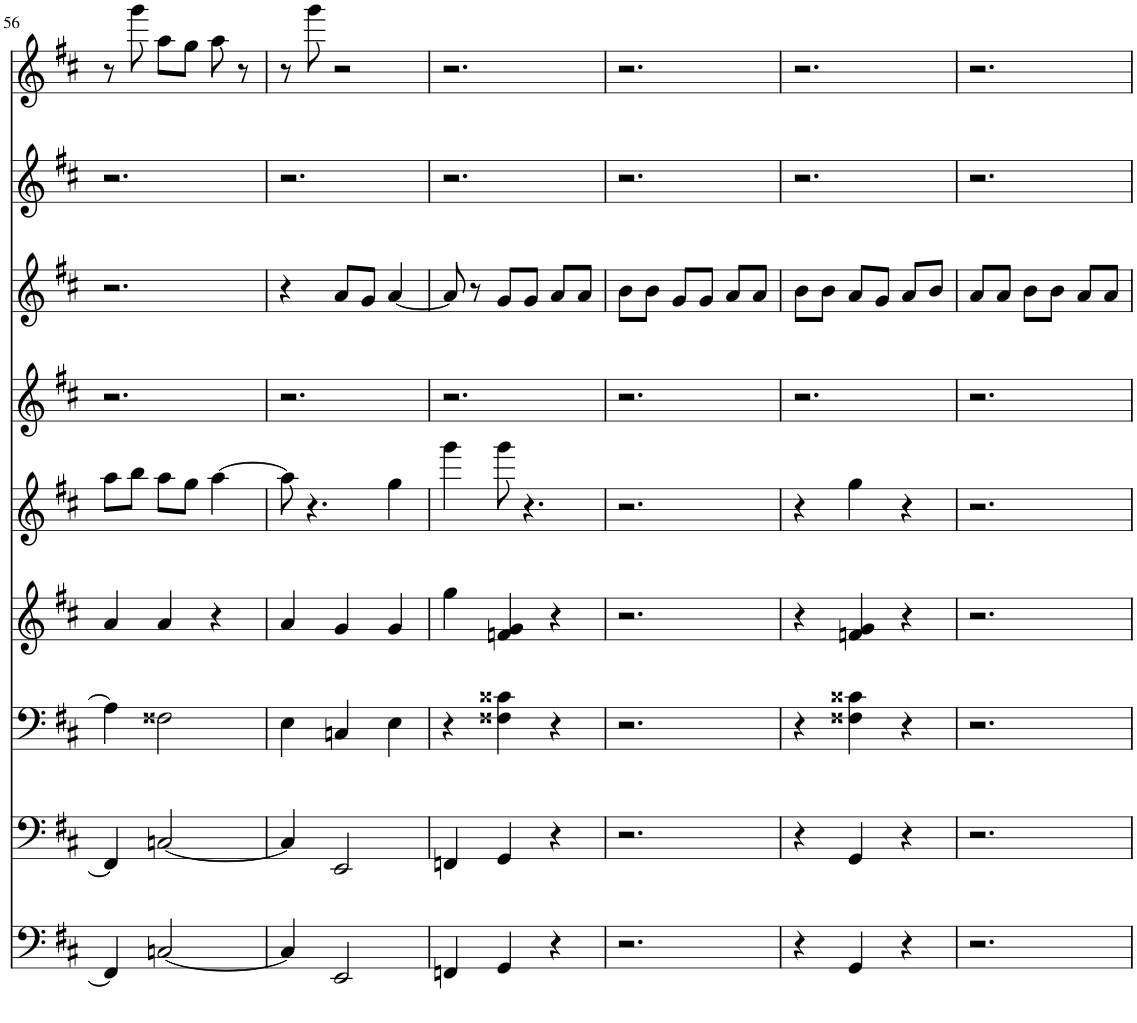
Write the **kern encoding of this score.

**kern	**kern	**kern	**kern	**kern	**kern	**kern	**kern	**kern
*part9	*part8	*part7	*part6	*part5	*part4	*part3	*part2	*part1
*staff9	*staff8	*staff7	*staff6	*staff5	*staff4	*staff3	*staff2	*staff1
*I"Double Bass	*I"Violoncello	*I"Viola	*I"Violine II	*I"Violin I	*I"Xylophone	*I"Trumpet	*I"French Horn	*I"Piccolo
*	*	*	*	*	*I'Xyl.	*I'Tpt	*I'Hn	*I'Picc
!!LO:PB:g=z
*clefF4	*clefF4	*clefF4	*clefG2	*clefG2	*clefG2	*clefG2	*clefG2	*clefG2
*	*	*	*	*	*	*Trd1c2	*Trd4c7	*Trd-7c-12
*k[f#c#]	*k[f#c#]	*k[f#c#]	*k[f#c#]	*k[f#c#]	*k[f#c#]	*k[f#c#]	*k[f#c#]	*k[f#c#]
*M3/4	*M3/4	*M3/4	*M3/4	*M3/4	*M3/4	*M3/4	*M3/4	*M3/4
=56	=56	=56	=56	=56	=56	=56	=56	=56
4FF/]	4FF/]	4A\]	4a/	8aa\L	2.r	2.r	2.r	8r
.	.	.	.	8bb\J	.	.	.	8ggg\
[2Cn/	[2Cn/	2F##X\	4a/	8aa\L	.	.	.	8aa\L
.	.	.	.	8gg\J	.	.	.	8gg\J
.	.	.	4r	[4aa\	.	.	.	8aa\
.	.	.	.	.	.	.	.	8r
=57	=57	=57	=57	=57	=57	=57	=57	=57
4C/]	4C/]	4E\	4a/	8aa\]	2.r	4r	2.r	8r
.	.	.	.	4.r	.	.	.	8ggg\
2EE/	2EE/	4Cn/	4g/	.	.	8a/L	.	2r
.	.	.	.	.	.	8g/J	.	.
.	.	4E\	4g/	4gg\	.	[4a/	.	.
=58	=58	=58	=58	=58	=58	=58	=58	=58
4FFn/	4FFn/	4r	4gg\	4ggg\	2.r	8a/]	2.r	2.r
.	.	.	.	.	.	8r	.	.
4GG/	4GG/	4F##X\ 4c##X\	4fn/ 4g/	8ggg\	.	8g/L	.	.
.	.	.	.	4.r	.	8g/J	.	.
4r	4r	4r	4r	.	.	8a/L	.	.
.	.	.	.	.	.	8a/J	.	.
=59	=59	=59	=59	=59	=59	=59	=59	=59
2.r	2.r	2.r	2.r	2.r	2.r	8b\L	2.r	2.r
.	.	.	.	.	.	8b\J	.	.
.	.	.	.	.	.	8g/L	.	.
.	.	.	.	.	.	8g/J	.	.
.	.	.	.	.	.	8a/L	.	.
.	.	.	.	.	.	8a/J	.	.
=60	=60	=60	=60	=60	=60	=60	=60	=60
4r	4r	4r	4r	4r	2.r	8b\L	2.r	2.r
.	.	.	.	.	.	8b\J	.	.
4GG/	4GG/	4F##X\ 4c##X\	4fn/ 4g/	4gg\	.	8a/L	.	.
.	.	.	.	.	.	8g/J	.	.
4r	4r	4r	4r	4r	.	8a/L	.	.
.	.	.	.	.	.	8b/J	.	.
=61	=61	=61	=61	=61	=61	=61	=61	=61
2.r	2.r	2.r	2.r	2.r	2.r	8a/L	2.r	2.r
.	.	.	.	.	.	8a/J	.	.
.	.	.	.	.	.	8b\L	.	.
.	.	.	.	.	.	8b\J	.	.
.	.	.	.	.	.	8a/L	.	.
.	.	.	.	.	.	8a/J	.	.
=	=	=	=	=	=	=	=	=
*-	*-	*-	*-	*-	*-	*-	*-	*-
